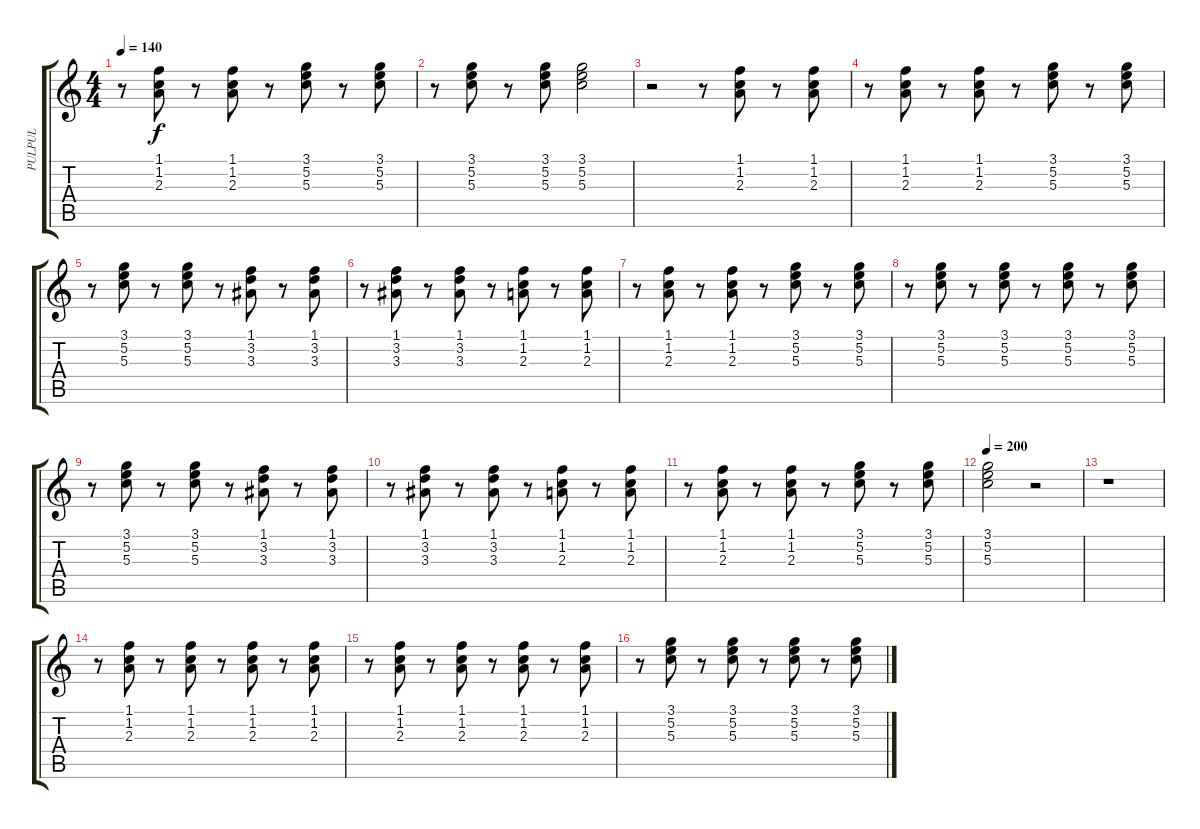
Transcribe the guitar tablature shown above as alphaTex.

\track ("PULPUL" "PULPUL") {instrument electricguitarclean}
\staff {score tabs}
\tuning (E4 B3 G3 D3 A2 E2) {hide}
\ts (4 4)
\tempo 140
\clef g2
\ks c
r.8{dy f} (1.1 1.2 2.3).8 r.8 (1.1 1.2 2.3).8 r.8 (3.1 5.2 5.3).8 r.8 (3.1 5.2 5.3).8 |
r.8 (3.1 5.2 5.3).8 r.8 (3.1 5.2 5.3).8 (3.1 5.2 5.3).2 |
r.2 r.8 (1.1 1.2 2.3).8 r.8 (1.1 1.2 2.3).8 |
r.8 (1.1 1.2 2.3).8 r.8 (1.1 1.2 2.3).8 r.8 (3.1 5.2 5.3).8 r.8 (3.1 5.2 5.3).8 |
r.8 (3.1 5.2 5.3).8 r.8 (3.1 5.2 5.3).8 r.8 (1.1 3.2 3.3).8 r.8 (1.1 3.2 3.3).8 |
r.8 (1.1 3.2 3.3).8 r.8 (1.1 3.2 3.3).8 r.8 (1.1 1.2 2.3).8 r.8 (1.1 1.2 2.3).8 |
r.8 (1.1 1.2 2.3).8 r.8 (1.1 1.2 2.3).8 r.8 (3.1 5.2 5.3).8 r.8 (3.1 5.2 5.3).8 |
r.8 (3.1 5.2 5.3).8 r.8 (3.1 5.2 5.3).8 r.8 (3.1 5.2 5.3).8 r.8 (3.1 5.2 5.3).8 |
r.8 (3.1 5.2 5.3).8 r.8 (3.1 5.2 5.3).8 r.8 (1.1 3.2 3.3).8 r.8 (1.1 3.2 3.3).8 |
r.8 (1.1 3.2 3.3).8 r.8 (1.1 3.2 3.3).8 r.8 (1.1 1.2 2.3).8 r.8 (1.1 1.2 2.3).8 |
r.8 (1.1 1.2 2.3).8 r.8 (1.1 1.2 2.3).8 r.8 (3.1 5.2 5.3).8 r.8 (3.1 5.2 5.3).8 |
\tempo 200
(3.1 5.2 5.3).2 r.2 |
r.1 |
r.8 (1.1 1.2 2.3).8 r.8 (1.1 1.2 2.3).8 r.8 (1.1 1.2 2.3).8 r.8 (1.1 1.2 2.3).8 |
r.8 (1.1 1.2 2.3).8 r.8 (1.1 1.2 2.3).8 r.8 (1.1 1.2 2.3).8 r.8 (1.1 1.2 2.3).8 |
r.8 (3.1 5.2 5.3).8 r.8 (3.1 5.2 5.3).8 r.8 (3.1 5.2 5.3).8 r.8 (3.1 5.2 5.3).8
